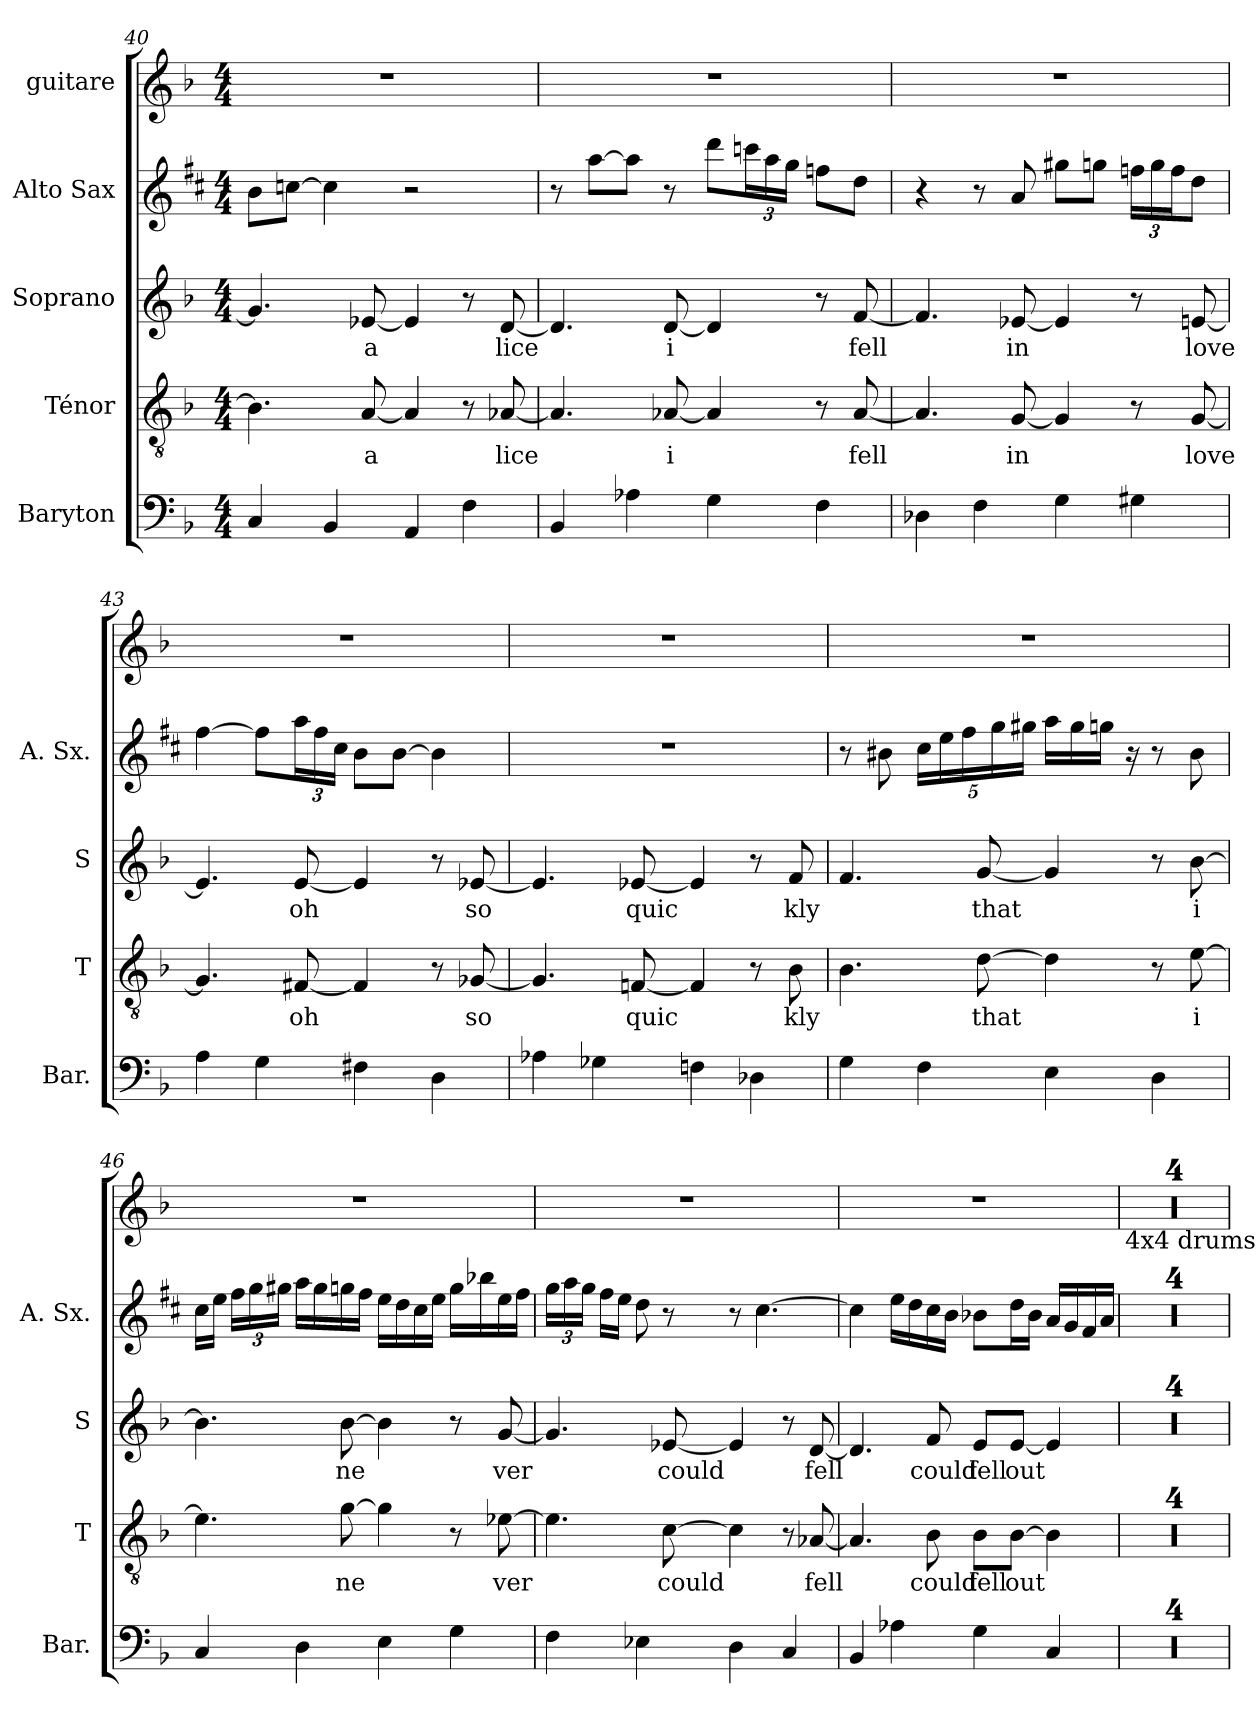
**kern	**kern	**text	**kern	**text	**kern	**kern
*part5	*part4	*part4	*part3	*part3	*part2	*part1
*staff5	*staff4	*staff4	*staff3	*staff3	*staff2	*staff1
*I"Baryton	*I"Ténor	*	*I"Soprano	*	*I"Alto Sax	*I"guitare
*I'Bar.	*I'T	*	*I'S	*	*I'A. Sx.	*
*clefF4	*clefGv2	*	*clefG2	*	*clefG2	*clefG2
*	*	*	*	*	*ITrd5c9	*
*k[b-]	*k[b-]	*	*k[b-]	*	*k[b-]	*k[b-]
*F:	*F:	*	*F:	*	*F:	*F:
*M4/4	*M4/4	*	*M4/4	*	*M4/4	*M4/4
=40	=40	=40	=40	=40	=40	=40
4C/	4.B-\]	.	4.g/]	.	8d\L	1r
.	.	.	.	.	[8e-X\J	.
4BB-/	.	.	.	.	4e-\]	.
!	!	!LO:LY:b	!	!LO:LY:b	!	!
.	[8A/	a	[8e-X/	a	.	.
4AA/	4A/]	.	4e-/]	.	2r	.
4F\	8r	.	8r	.	.	.
!	!	!LO:LY:b	!	!LO:LY:b	!	!
.	[8A-X/	lice	[8d/	lice	.	.
!!LO:PB:g=z
=41	=41	=41	=41	=41	=41	=41
4BB-/	4.A-/]	.	4.d/]	.	8r	1r
.	.	.	.	.	[8cc\L	.
4A-X\	.	.	.	.	8cc\J]	.
!	!	!LO:LY:b	!	!LO:LY:b	!	!
.	[8A-X/	i	[8d/	i	8r	.
4G\	4A-/]	.	4d/]	.	8ff\L	.
.	.	.	.	.	24ee-X\L	.
.	.	.	.	.	24cc\	.
.	.	.	.	.	24b-\JJ	.
4F\	8r	.	8r	.	8a-X\L	.
!	!	!LO:LY:b	!	!LO:LY:b	!	!
.	[8A-/	fell	[8f/	fell	8f\J	.
=42	=42	=42	=42	=42	=42	=42
4D-X\	4.A-/]	.	4.f/]	.	4r	1r
4F\	.	.	.	.	8r	.
!	!	!LO:LY:b	!	!LO:LY:b	!	!
.	[8G/	in	[8e-X/	in	8c/	.
4G\	4G/]	.	4e-/]	.	8bn\L	.
.	.	.	.	.	8b-X\J	.
4G#X\	8r	.	8r	.	24a-X\LL	.
.	.	.	.	.	24b-\	.
.	.	.	.	.	24a-\J	.
!	!	!LO:LY:b	!	!LO:LY:b	!	!
.	[8G/	love	[8en/	love	8f\J	.
=43	=43	=43	=43	=43	=43	=43
4A\	4.G/]	.	4.e/]	.	[4a\	1r
4G\	.	.	.	.	8a\L]	.
!	!	!LO:LY:b	!	!LO:LY:b	!	!
.	[8F#X/	oh	[8e/	oh	24cc\L	.
.	.	.	.	.	24a\	.
.	.	.	.	.	24e\JJ	.
4F#X\	4F#/]	.	4e/]	.	8d\L	.
.	.	.	.	.	[8d\J	.
4D\	8r	.	8r	.	4d\]	.
!	!	!LO:LY:b	!	!LO:LY:b	!	!
.	[8G-X/	so	[8e-X/	so	.	.
=44	=44	=44	=44	=44	=44	=44
4A-X\	4.G-/]	.	4.e-/]	.	1r	1r
4G-X\	.	.	.	.	.	.
!	!	!LO:LY:b	!	!LO:LY:b	!	!
.	[8Fni/	quic	[8e-X/	quic	.	.
4Fn\	4F/]	.	4e-/]	.	.	.
4D-X\	8r	.	8r	.	.	.
!	!	!LO:LY:b	!	!LO:LY:b	!	!
.	8B-\	kly	8f/	kly	.	.
!!LO:LB:g=z
=45	=45	=45	=45	=45	=45	=45
4G\	4.B-\	.	4.f/	.	8r	1r
.	.	.	.	.	8d#X\	.
4F\	.	.	.	.	20e\LL	.
.	.	.	.	.	20g\	.
.	.	.	.	.	20a\	.
!	!	!LO:LY:b	!	!LO:LY:b	!	!
.	[8d\	that	[8g/	that	.	.
.	.	.	.	.	20b-\	.
.	.	.	.	.	20bn\JJ	.
4E\	4d\]	.	4g/]	.	16cc\LL	.
.	.	.	.	.	16b\	.
.	.	.	.	.	16b-X\JJ	.
.	.	.	.	.	16r	.
4D\	8r	.	8r	.	8r	.
!	!	!LO:LY:b	!	!LO:LY:b	!	!
.	[8e\	i	[8b-\	i	8d#i\	.
=46	=46	=46	=46	=46	=46	=46
4C/	4.e\]	.	4.b-\]	.	16e\LL	1r
.	.	.	.	.	16g\JJ	.
.	.	.	.	.	24a\LL	.
.	.	.	.	.	24b-\	.
.	.	.	.	.	24bn\JJ	.
4D\	.	.	.	.	16cc\LL	.
.	.	.	.	.	16b\	.
!	!	!LO:LY:b	!	!LO:LY:b	!	!
.	[8g\	ne	[8b-\	ne	16b-X\	.
.	.	.	.	.	16a\JJ	.
4E\	4g\]	.	4b-\]	.	16g\LL	.
.	.	.	.	.	16f\	.
.	.	.	.	.	16e\	.
.	.	.	.	.	16g\JJ	.
4G\	8r	.	8r	.	16b-\LL	.
.	.	.	.	.	16dd-X\	.
!	!	!LO:LY:b	!	!LO:LY:b	!	!
.	[8e-X\	ver	[8g/	ver	16g\	.
.	.	.	.	.	16a\JJ	.
=47	=47	=47	=47	=47	=47	=47
4F\	4.e-\]	.	4.g/]	.	24b-\LL	1r
.	.	.	.	.	24cc\	.
.	.	.	.	.	24b-\JJ	.
.	.	.	.	.	16a\LL	.
.	.	.	.	.	16g\JJ	.
4E-X\	.	.	.	.	8f\	.
!	!	!LO:LY:b	!	!LO:LY:b	!	!
.	[8c\	could	[8e-X/	could	8r	.
4D\	4c\]	.	4e-/]	.	8r	.
.	.	.	.	.	[4.e\	.
4C/	8r	.	8r	.	.	.
!	!	!LO:LY:b	!	!LO:LY:b	!	!
.	[8A-X/	fell	[8d/	fell	.	.
=48	=48	=48	=48	=48	=48	=48
4BB-/	4.A-/]	.	4.d/]	.	4e\]	1r
4A-X\	.	.	.	.	16g\LL	.
.	.	.	.	.	16f\	.
!	!	!LO:LY:b	!	!LO:LY:b	!	!
.	8B-\	could	8f/	could	16e\	.
.	.	.	.	.	16d\JJ	.
!	!	!LO:LY:b	!	!LO:LY:b	!	!
4G\	8B-\L	fell	8e/L	fell	8d-X\L	.
!	!	!LO:LY:b	!	!LO:LY:b	!	!
.	[8B-\J	out	[8e/J	out	16f\L	.
.	.	.	.	.	16d-\JJ	.
4C/	4B-\]	.	4e/]	.	16c/LL	.
.	.	.	.	.	16B-/	.
.	.	.	.	.	16A/	.
.	.	.	.	.	16c/JJ	.
!!LO:PB:g=z
=49	=49	=49	=49	=49	=49	=49
!	!	!	!	!	!	!LO:TX:b:t=4x4 drums
1r	1r	.	1r	.	1r	1r
=50	=50	=50	=50	=50	=50	=50
1r	1r	.	1r	.	1r	1r
=51	=51	=51	=51	=51	=51	=51
1r	1r	.	1r	.	1r	1r
=52	=52	=52	=52	=52	=52	=52
1r	1r	.	1r	.	1r	1r
=	=	=	=	=	=	=
*-	*-	*-	*-	*-	*-	*-
